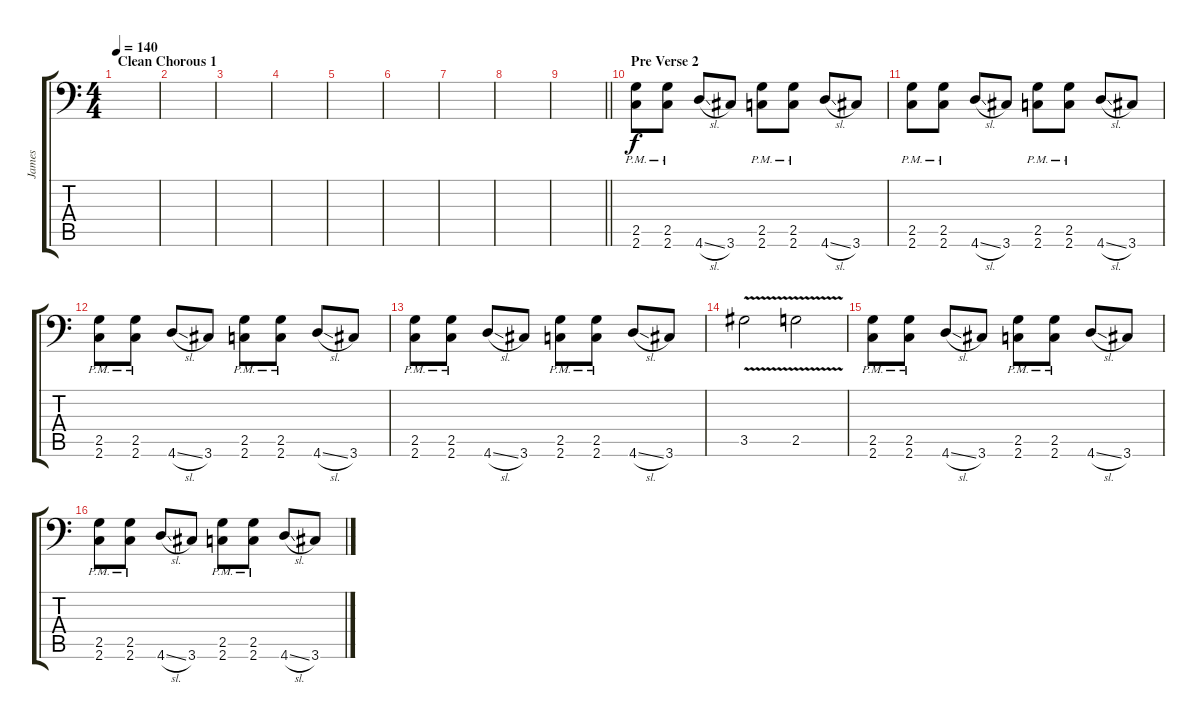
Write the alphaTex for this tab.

\track ("James" "James") {instrument distortionguitar}
\staff {score tabs}
\tuning (C4 G3 Eb3 Bb2 F2 Bb1) {hide}
\ts (4 4)
\section ("" "Clean Chorous 1")
\tempo 140
\clef f4
\ks c
|
|
|
|
|
|
|
|
\barLineRight lightlight
|
\section ("" "Pre Verse 2")
(2.5{pm} 2.6{pm}).8 (2.5{pm} 2.6{pm}).8 4.6{sl}.8 3.6.8 (2.5{pm} 2.6{pm}).8 (2.5{pm} 2.6{pm}).8 4.6{sl}.8 3.6.8 |
(2.5{pm} 2.6{pm}).8 (2.5{pm} 2.6{pm}).8 4.6{sl}.8 3.6.8 (2.5{pm} 2.6{pm}).8 (2.5{pm} 2.6{pm}).8 4.6{sl}.8 3.6.8 |
(2.5{pm} 2.6{pm}).8 (2.5{pm} 2.6{pm}).8 4.6{sl}.8 3.6.8 (2.5{pm} 2.6{pm}).8 (2.5{pm} 2.6{pm}).8 4.6{sl}.8 3.6.8 |
(2.5{pm} 2.6{pm}).8 (2.5{pm} 2.6{pm}).8 4.6{sl}.8 3.6.8 (2.5{pm} 2.6{pm}).8 (2.5{pm} 2.6{pm}).8 4.6{sl}.8 3.6.8 |
3.5{v}.2 2.5{v}.2 |
(2.5{pm} 2.6{pm}).8 (2.5{pm} 2.6{pm}).8 4.6{sl}.8 3.6.8 (2.5{pm} 2.6{pm}).8 (2.5{pm} 2.6{pm}).8 4.6{sl}.8 3.6.8 |
(2.5{pm} 2.6{pm}).8 (2.5{pm} 2.6{pm}).8 4.6{sl}.8 3.6.8 (2.5{pm} 2.6{pm}).8 (2.5{pm} 2.6{pm}).8 4.6{sl}.8 3.6.8
